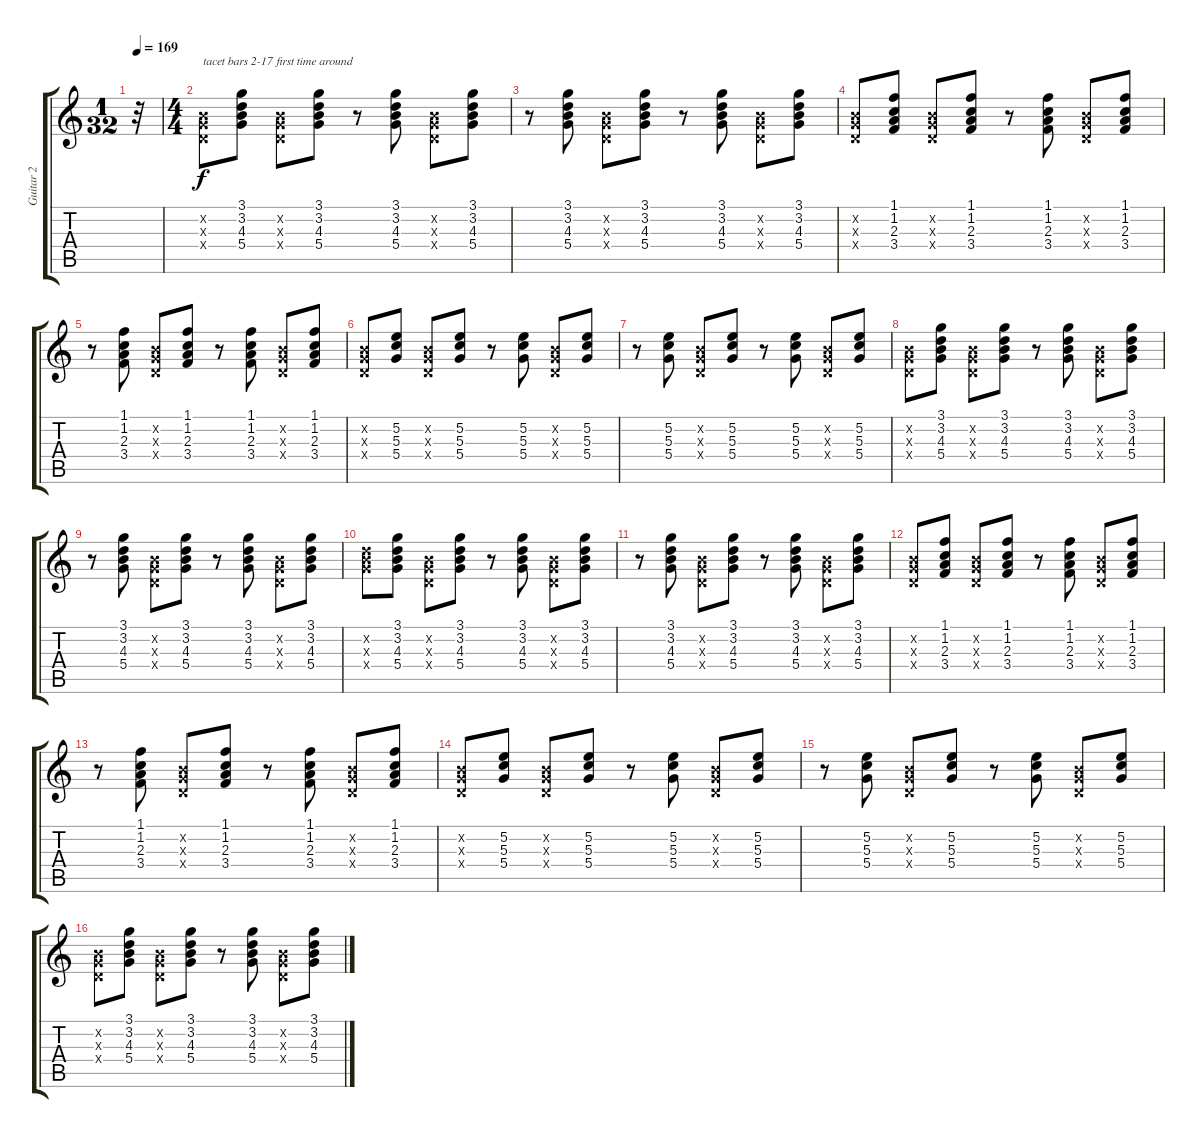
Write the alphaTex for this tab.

\track ("Guitar 2" "Guitar 2") {instrument overdrivenguitar}
\staff {score tabs}
\tuning (E4 B3 G3 D3 A2 E2) {hide}
\ts (1 32)
\tempo 169
\clef g2
\ks c
r.32{dy f volume 0 instrument overdrivenguitar} |
\ts (4 4)
(0.2{x} 0.3{x} 0.4{x}).8{txt "tacet bars 2-17 first time around" balance 13 instrument overdrivenguitar} (3.1 3.2 4.3 5.4).8 (0.2{x} 0.3{x} 0.4{x}).8 (3.1 3.2 4.3 5.4).8 r.8 (3.1 3.2 4.3 5.4).8 (0.2{x} 0.3{x} 0.4{x}).8 (3.1 3.2 4.3 5.4).8 |
r.8 (3.1 3.2 4.3 5.4).8 (0.2{x} 0.3{x} 0.4{x}).8 (3.1 3.2 4.3 5.4).8 r.8 (3.1 3.2 4.3 5.4).8 (0.2{x} 0.3{x} 0.4{x}).8 (3.1 3.2 4.3 5.4).8 |
(0.2{x} 0.3{x} 0.4{x}).8 (1.1 1.2 2.3 3.4).8 (0.2{x} 0.3{x} 0.4{x}).8 (1.1 1.2 2.3 3.4).8 r.8 (1.1 1.2 2.3 3.4).8 (0.2{x} 0.3{x} 0.4{x}).8 (1.1 1.2 2.3 3.4).8 |
r.8 (1.1 1.2 2.3 3.4).8 (0.2{x} 0.3{x} 0.4{x}).8 (1.1 1.2 2.3 3.4).8 r.8 (1.1 1.2 2.3 3.4).8 (0.2{x} 0.3{x} 0.4{x}).8 (1.1 1.2 2.3 3.4).8 |
(0.2{x} 0.3{x} 0.4{x}).8 (5.2 5.3 5.4).8 (0.2{x} 0.3{x} 0.4{x}).8 (5.2 5.3 5.4).8 r.8 (5.2 5.3 5.4).8 (0.2{x} 0.3{x} 0.4{x}).8 (5.2 5.3 5.4).8 |
r.8 (5.2 5.3 5.4).8 (0.2{x} 0.3{x} 0.4{x}).8 (5.2 5.3 5.4).8 r.8 (5.2 5.3 5.4).8 (0.2{x} 0.3{x} 0.4{x}).8 (5.2 5.3 5.4).8 |
(0.2{x} 0.3{x} 0.4{x}).8 (3.1 3.2 4.3 5.4).8 (0.2{x} 0.3{x} 0.4{x}).8 (3.1 3.2 4.3 5.4).8 r.8 (3.1 3.2 4.3 5.4).8 (0.2{x} 0.3{x} 0.4{x}).8 (3.1 3.2 4.3 5.4).8 |
r.8 (3.1 3.2 4.3 5.4).8 (0.2{x} 0.3{x} 0.4{x}).8 (3.1 3.2 4.3 5.4).8 r.8 (3.1 3.2 4.3 5.4).8 (0.2{x} 0.3{x} 0.4{x}).8 (3.1 3.2 4.3 5.4).8 |
(3.2{x} 4.3{x} 5.4{x}).8 (3.1 3.2 4.3 5.4).8 (0.2{x} 0.3{x} 0.4{x}).8 (3.1 3.2 4.3 5.4).8 r.8 (3.1 3.2 4.3 5.4).8 (0.2{x} 0.3{x} 0.4{x}).8 (3.1 3.2 4.3 5.4).8 |
r.8 (3.1 3.2 4.3 5.4).8 (0.2{x} 0.3{x} 0.4{x}).8 (3.1 3.2 4.3 5.4).8 r.8 (3.1 3.2 4.3 5.4).8 (0.2{x} 0.3{x} 0.4{x}).8 (3.1 3.2 4.3 5.4).8 |
(0.2{x} 0.3{x} 0.4{x}).8 (1.1 1.2 2.3 3.4).8 (0.2{x} 0.3{x} 0.4{x}).8 (1.1 1.2 2.3 3.4).8 r.8 (1.1 1.2 2.3 3.4).8 (0.2{x} 0.3{x} 0.4{x}).8 (1.1 1.2 2.3 3.4).8 |
r.8 (1.1 1.2 2.3 3.4).8 (0.2{x} 0.3{x} 0.4{x}).8 (1.1 1.2 2.3 3.4).8 r.8 (1.1 1.2 2.3 3.4).8 (0.2{x} 0.3{x} 0.4{x}).8 (1.1 1.2 2.3 3.4).8 |
(0.2{x} 0.3{x} 0.4{x}).8 (5.2 5.3 5.4).8 (0.2{x} 0.3{x} 0.4{x}).8 (5.2 5.3 5.4).8 r.8 (5.2 5.3 5.4).8 (0.2{x} 0.3{x} 0.4{x}).8 (5.2 5.3 5.4).8 |
r.8 (5.2 5.3 5.4).8 (0.2{x} 0.3{x} 0.4{x}).8 (5.2 5.3 5.4).8 r.8 (5.2 5.3 5.4).8 (0.2{x} 0.3{x} 0.4{x}).8 (5.2 5.3 5.4).8 |
(0.2{x} 0.3{x} 0.4{x}).8 (3.1 3.2 4.3 5.4).8 (0.2{x} 0.3{x} 0.4{x}).8 (3.1 3.2 4.3 5.4).8 r.8 (3.1 3.2 4.3 5.4).8 (0.2{x} 0.3{x} 0.4{x}).8 (3.1 3.2 4.3 5.4).8
